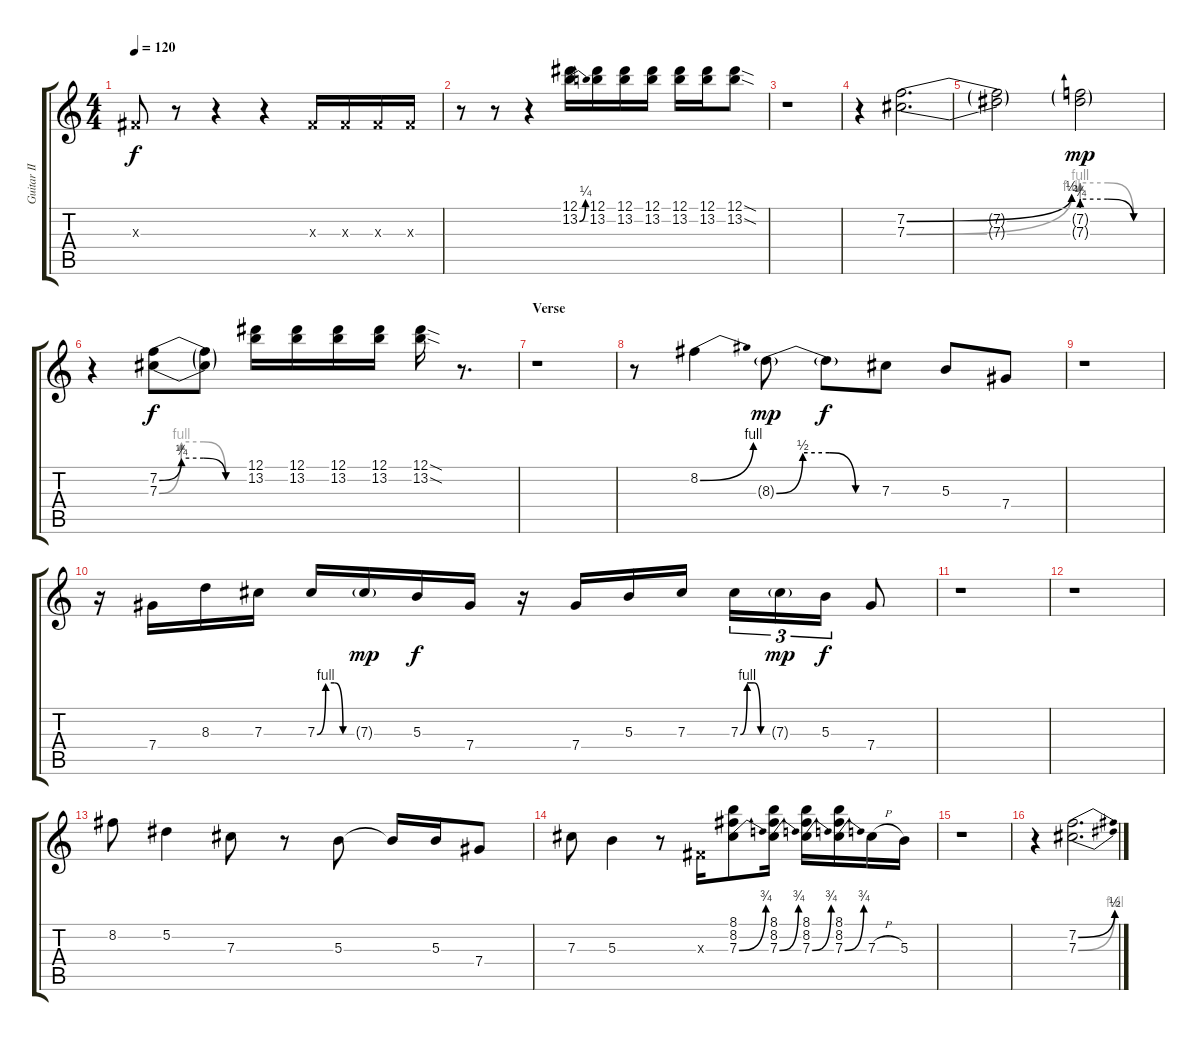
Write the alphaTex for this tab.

\track ("Guitar II" "Guitar II") {instrument overdrivenguitar}
\staff {score tabs}
\tuning (Eb4 Bb3 Gb3 Db3 Ab2 Eb2) {hide}
\ts (4 4)
\tempo 120
\clef g2
\ks c
0.3{x}.8{dy f} r.8 r.4 r.4 0.3{x}.16 0.3{x}.16 0.3{x}.16 0.3{x}.16 |
r.8 r.8 r.4 (12.1 13.2{be (bend 0 0 60 1)}).16 (12.1 13.2).16 (12.1 13.2).16 (12.1 13.2).16 (12.1 13.2).16 (12.1 13.2).16 (12.1{sod} 13.2{sod}).8 |
r.1 |
r.4 (7.2{be (bend 0 0 60 2)} 7.3{be (bend 0 0 60 4)}).2{d} |
(7.2{t} 7.3{t}).2 (7.2{be (custom 0 1 20 1 40 0 60 0) g} 7.3{be (custom 0 4 20 4 40 0 60 0) g}).2{dy mp} |
r.4 (7.2{be (custom 0 0 15 1 30 1 45 0 60 0)} 7.3{be (custom 0 0 15 4 30 4 45 0 60 0)}).8{dy f} (7.2{t} 7.3{t}).8 (12.1 13.2).16 (12.1 13.2).16 (12.1 13.2).16 (12.1 13.2).16 (12.1{sod} 13.2{sod}).16 r.8{d} |
\section ("" "Verse")
r.1 |
r.8 8.2{be (bend 0 0 60 4)}.4 8.3{be (custom 0 0 15 2 30 2 45 0 60 0) g}.8{dy mp} 8.3{t}.8{dy f} 7.3.8 5.3.8 7.4.8 |
r.1 |
r.16 7.4.16 8.3.16 7.3.16 7.3{be (custom 0 0 15 4 30 4 45 0 60 0)}.16 7.3{g}.16{dy mp} 5.3.16{dy f} 7.4.16 r.16 7.4.16 5.3.16 7.3.16 7.3{be (custom 0 0 15 4 30 4 45 0 60 0)}.16{tu (3 2)} 7.3{g}.16{tu (3 2) dy mp} 5.3.16{tu (3 2) dy f} 7.4.8 |
r.1 |
r.1 |
8.2.8 5.2.4 7.3.8 r.8 5.3.8 5.3{t}.16 5.3.16 7.4.8 |
7.3.8 5.3.4 r.8 0.3{x}.16 (8.1 8.2 7.3{be (bend 0 0 60 3)}).8 (8.1 8.2 7.3{be (bend 0 0 60 3)}).16 (8.1 8.2 7.3{be (bend 0 0 60 3)}).16 (8.1 8.2 7.3{be (bend 0 0 60 3)}).16 7.3{h}.16 5.3.16 |
r.1 |
r.4 (7.2{be (bend 0 0 60 2)} 7.3{be (bend 0 0 60 4)}).2{d}
